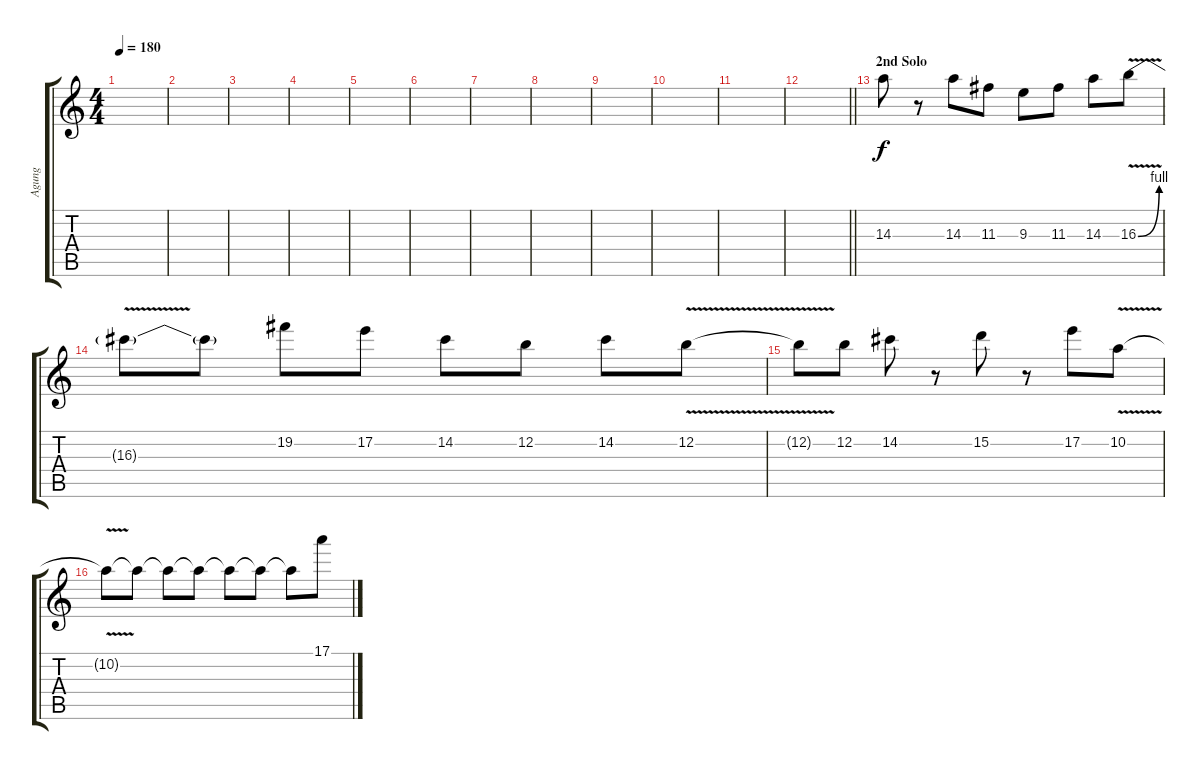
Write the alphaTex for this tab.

\track ("Agung" "Agung") {instrument distortionguitar}
\staff {score tabs}
\tuning (E4 B3 G3 D3 A2 E2) {hide}
\ts (4 4)
\tempo 180
\clef g2
\ks c
|
|
|
|
|
|
|
|
|
|
|
\barLineRight lightlight
|
\section ("" "2nd Solo")
14.3.8 r.8 14.3.8 11.3.8 9.3.8 11.3.8 14.3.8 16.3{be (bend 0 0 60 4) v}.8 |
16.3{t}.8 16.3{t}.8 19.2.8 17.2.8 14.2.8 12.2.8 14.2.8 12.2{v}.8 |
12.2{t}.8 12.2.8 14.2.8 r.8 15.2.8 r.8 17.2.8 10.2{v}.8 |
10.2{t}.8 10.2{t}.8 10.2{t}.8 10.2{t}.8 10.2{t}.8 10.2{t}.8 10.2{t}.8 17.1.8
